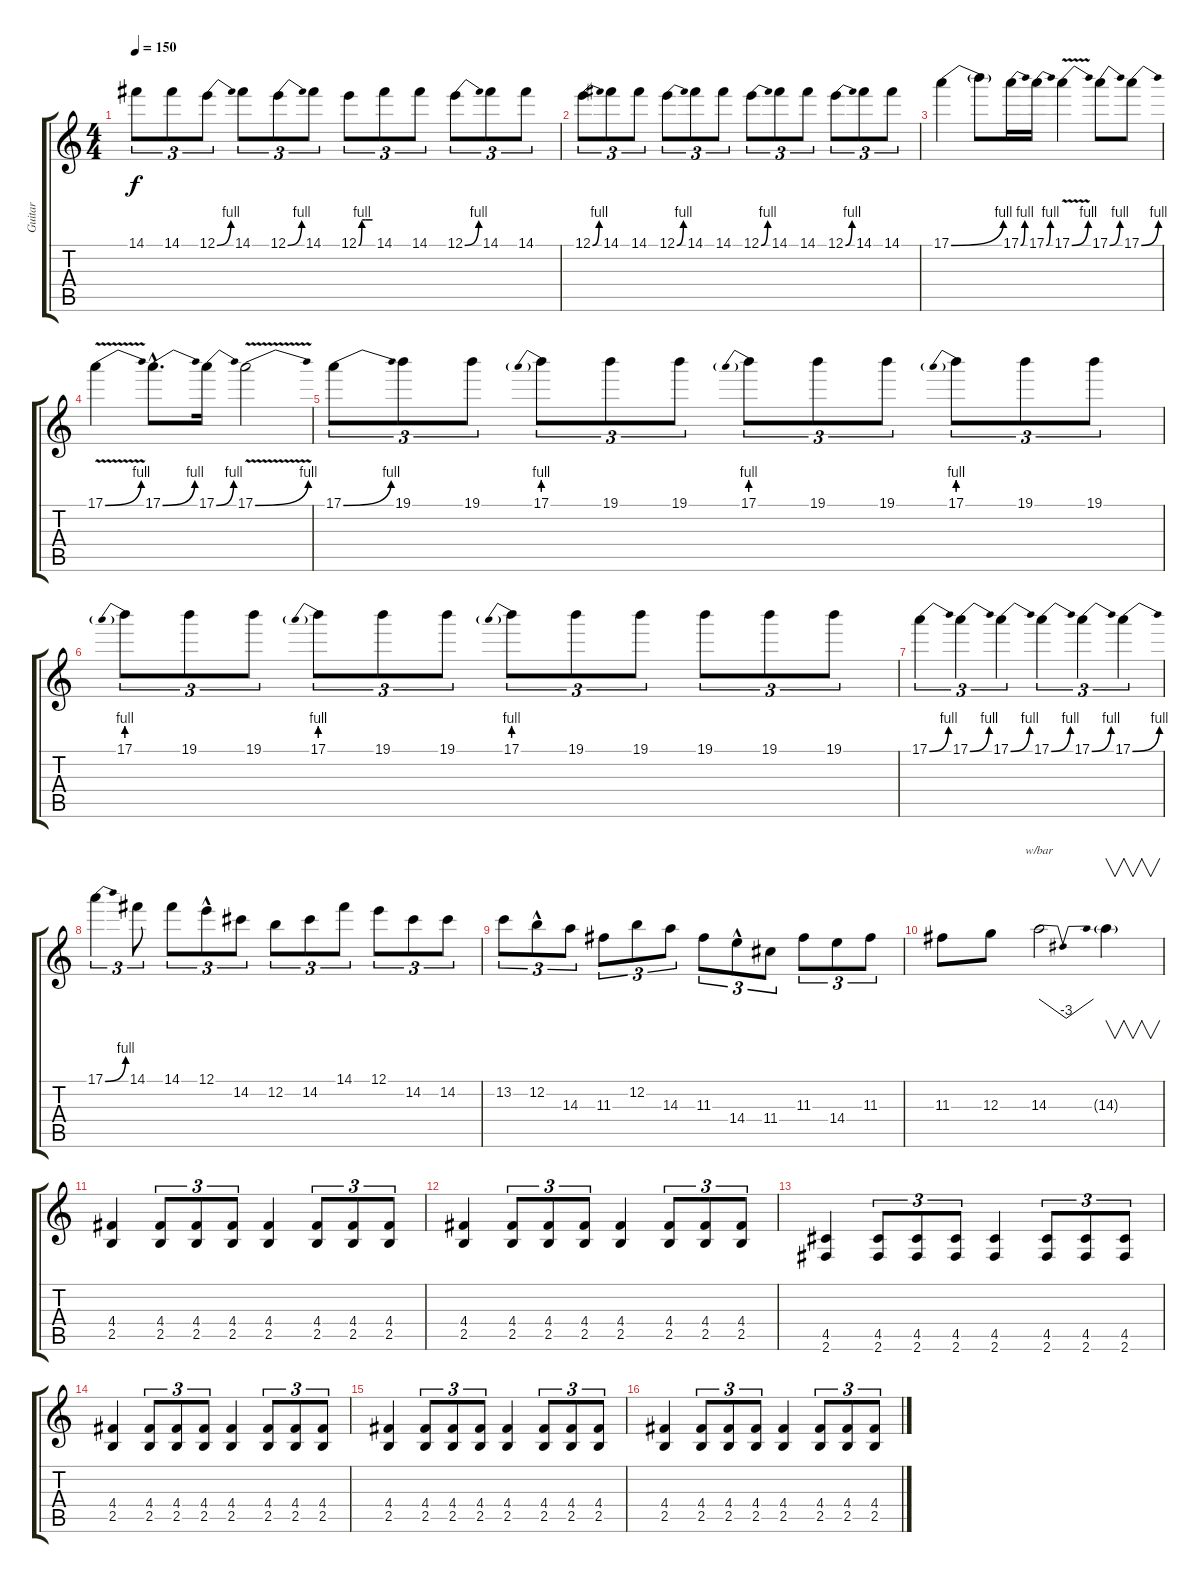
\track ("Guitar" "Guitar") {instrument overdrivenguitar}
\staff {score tabs}
\tuning (E4 B3 G3 D3 A2 E2) {hide}
\ts (4 4)
\tempo 150
\clef g2
\ks c
14.1.8{tu (3 2) dy f} 14.1.8{tu (3 2)} 12.1{be (bend 0 0 60 4)}.8{tu (3 2)} 14.1.8{tu (3 2)} 12.1{be (bend 0 0 60 4)}.8{tu (3 2)} 14.1.8{tu (3 2)} 12.1{be (custom 0 0 14 4 16 4 30 4 60 4)}.8{tu (3 2)} 14.1.8{tu (3 2)} 14.1.8{tu (3 2)} 12.1{be (bend 0 0 60 4)}.8{tu (3 2)} 14.1.8{tu (3 2)} 14.1.8{tu (3 2)} |
12.1{be (bend 0 0 60 4)}.8{tu (3 2)} 14.1.8{tu (3 2)} 14.1.8{tu (3 2)} 12.1{be (bend 0 0 60 4)}.8{tu (3 2)} 14.1.8{tu (3 2)} 14.1.8{tu (3 2)} 12.1{be (bend 0 0 60 4)}.8{tu (3 2)} 14.1.8{tu (3 2)} 14.1.8{tu (3 2)} 12.1{be (bend 0 0 60 4)}.8{tu (3 2)} 14.1.8{tu (3 2)} 14.1.8{tu (3 2)} |
17.1{be (bend 0 0 60 4)}.4 17.1{t}.8 17.1{be (bend 0 0 60 4)}.16 17.1{be (bend 0 0 60 4)}.16 17.1{be (bend 0 0 60 4) v}.4 17.1{be (bend 0 0 60 4)}.8 17.1{be (bend 0 0 60 4)}.8 |
17.1{be (bend 0 0 60 4) v}.4 17.1{be (bend 0 0 60 4) hac}.8{d} 17.1{be (bend 0 0 60 4)}.16 17.1{be (bend 0 0 60 4) v}.2 |
17.1{be (bend 0 0 60 4)}.8{tu (3 2)} 19.1.8{tu (3 2)} 19.1.8{tu (3 2)} 17.1{be (prebend 0 4 60 4)}.8{tu (3 2)} 19.1.8{tu (3 2)} 19.1.8{tu (3 2)} 17.1{be (prebend 0 4 60 4)}.8{tu (3 2)} 19.1.8{tu (3 2)} 19.1.8{tu (3 2)} 17.1{be (prebend 0 4 60 4)}.8{tu (3 2)} 19.1.8{tu (3 2)} 19.1.8{tu (3 2)} |
17.1{be (prebend 0 4 60 4)}.8{tu (3 2)} 19.1.8{tu (3 2)} 19.1.8{tu (3 2)} 17.1{be (prebend 0 4 60 4)}.8{tu (3 2)} 19.1.8{tu (3 2)} 19.1.8{tu (3 2)} 17.1{be (prebend 0 4 60 4)}.8{tu (3 2)} 19.1.8{tu (3 2)} 19.1.8{tu (3 2)} 19.1.8{tu (3 2)} 19.1.8{tu (3 2)} 19.1.8{tu (3 2)} |
17.1{be (bend 0 0 60 4)}.4{tu (3 2)} 17.1{be (bend 0 0 60 4)}.4{tu (3 2)} 17.1{be (bend 0 0 60 4)}.4{tu (3 2)} 17.1{be (bend 0 0 60 4)}.4{tu (3 2)} 17.1{be (bend 0 0 60 4)}.4{tu (3 2)} 17.1{be (bend 0 0 60 4)}.4{tu (3 2)} |
17.1{be (bend 0 0 60 4)}.4{tu (3 2)} 14.1.8{tu (3 2)} 14.1.8{tu (3 2)} 12.1{hac}.8{tu (3 2)} 14.2.8{tu (3 2)} 12.2.8{tu (3 2)} 14.2.8{tu (3 2)} 14.1.8{tu (3 2)} 12.1.8{tu (3 2)} 14.2.8{tu (3 2)} 14.2.8{tu (3 2)} |
13.2.8{tu (3 2)} 12.2{hac}.8{tu (3 2)} 14.3.8{tu (3 2)} 11.3.8{tu (3 2)} 12.2.8{tu (3 2)} 14.3.8{tu (3 2)} 11.3.8{tu (3 2)} 14.4{hac}.8{tu (3 2)} 11.4.8{tu (3 2)} 11.3.8{tu (3 2)} 14.4.8{tu (3 2)} 11.3.8{tu (3 2)} |
11.3.8 12.3.8 14.3.2{tbe (dip default 0 0 30 -12 60 0)} 14.3{g}.4{v} |
(4.4 2.5).4 (4.4 2.5).8{tu (3 2)} (4.4 2.5).8{tu (3 2)} (4.4 2.5).8{tu (3 2)} (4.4 2.5).4 (4.4 2.5).8{tu (3 2)} (4.4 2.5).8{tu (3 2)} (4.4 2.5).8{tu (3 2)} |
(4.4 2.5).4 (4.4 2.5).8{tu (3 2)} (4.4 2.5).8{tu (3 2)} (4.4 2.5).8{tu (3 2)} (4.4 2.5).4 (4.4 2.5).8{tu (3 2)} (4.4 2.5).8{tu (3 2)} (4.4 2.5).8{tu (3 2)} |
(4.5 2.6).4 (4.5 2.6).8{tu (3 2)} (4.5 2.6).8{tu (3 2)} (4.5 2.6).8{tu (3 2)} (4.5 2.6).4 (4.5 2.6).8{tu (3 2)} (4.5 2.6).8{tu (3 2)} (4.5 2.6).8{tu (3 2)} |
(4.4 2.5).4 (4.4 2.5).8{tu (3 2)} (4.4 2.5).8{tu (3 2)} (4.4 2.5).8{tu (3 2)} (4.4 2.5).4 (4.4 2.5).8{tu (3 2)} (4.4 2.5).8{tu (3 2)} (4.4 2.5).8{tu (3 2)} |
(4.4 2.5).4 (4.4 2.5).8{tu (3 2)} (4.4 2.5).8{tu (3 2)} (4.4 2.5).8{tu (3 2)} (4.4 2.5).4 (4.4 2.5).8{tu (3 2)} (4.4 2.5).8{tu (3 2)} (4.4 2.5).8{tu (3 2)} |
(4.4 2.5).4 (4.4 2.5).8{tu (3 2)} (4.4 2.5).8{tu (3 2)} (4.4 2.5).8{tu (3 2)} (4.4 2.5).4 (4.4 2.5).8{tu (3 2)} (4.4 2.5).8{tu (3 2)} (4.4 2.5).8{tu (3 2)}
